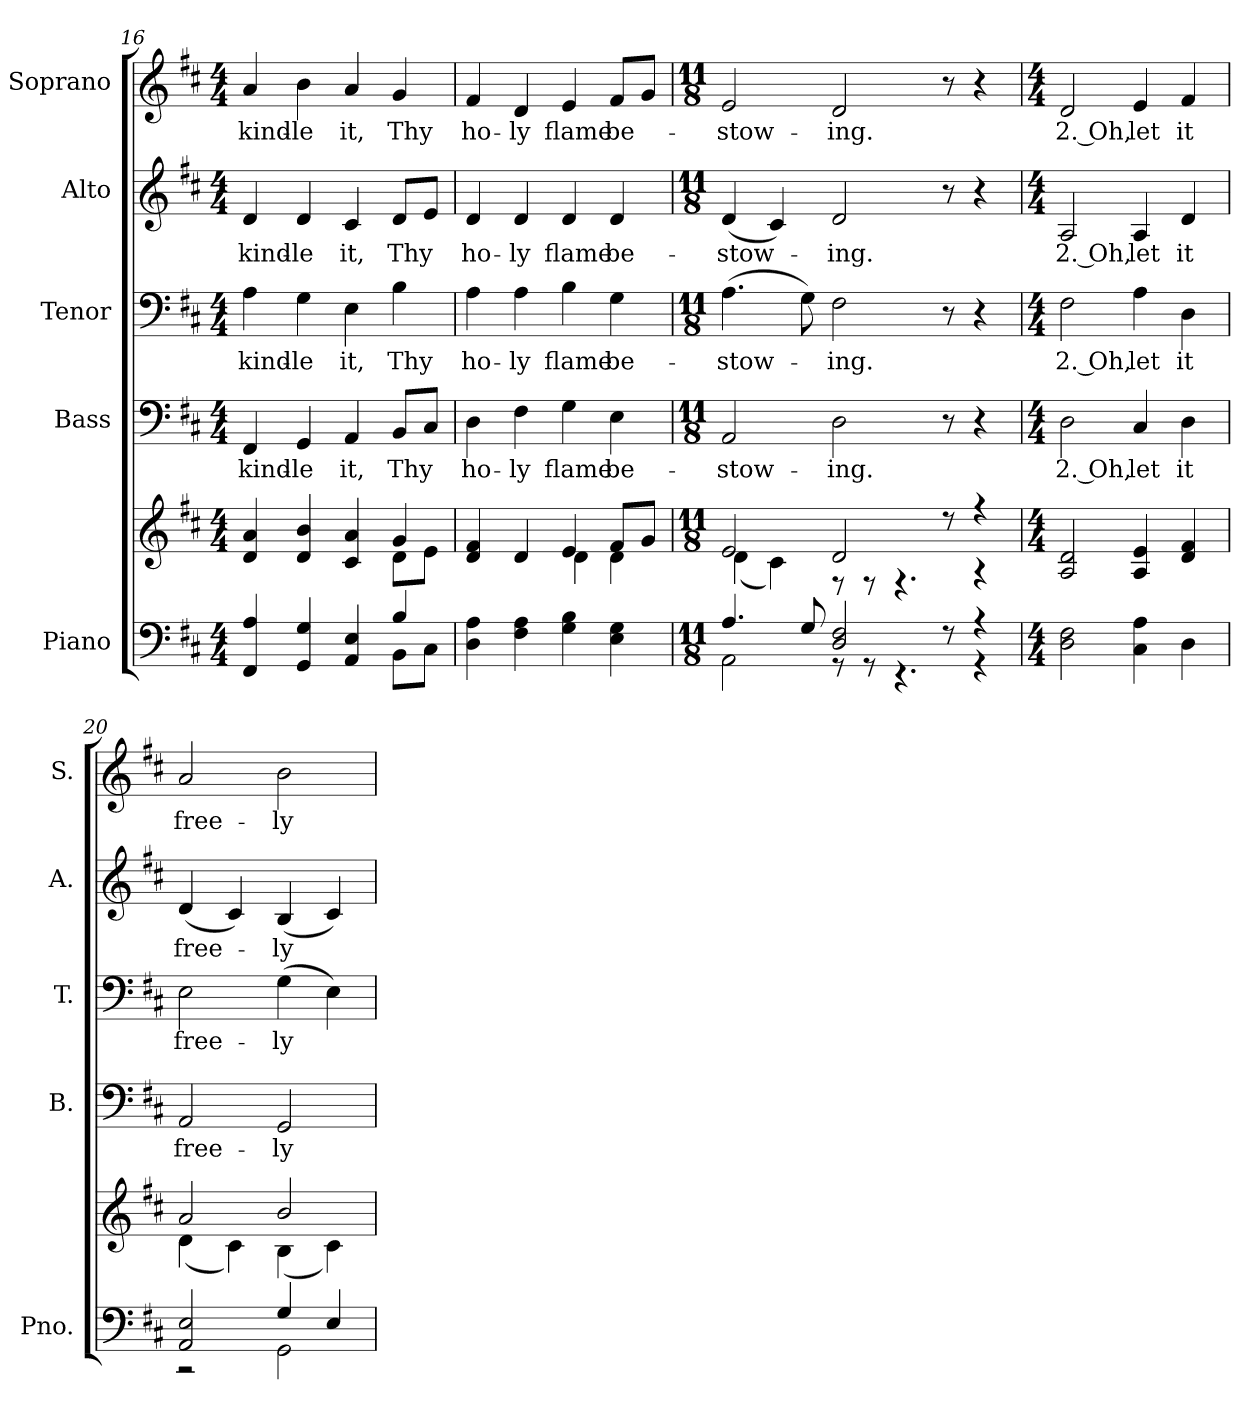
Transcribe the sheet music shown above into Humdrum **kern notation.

**kern	**kern	**kern	**text	**kern	**text	**kern	**text	**kern	**text
*part5	*part5	*part4	*part4	*part3	*part3	*part2	*part2	*part1	*part1
*staff6	*staff5	*staff4	*staff4	*staff3	*staff3	*staff2	*staff2	*staff1	*staff1
*I"Piano	*	*I"Bass	*	*I"Tenor	*	*I"Alto	*	*I"Soprano	*
*I'Pno.	*	*I'B.	*	*I'T.	*	*I'A.	*	*I'S.	*
*clefF4	*clefG2	*clefF4	*	*clefF4	*	*clefG2	*	*clefG2	*
*k[f#c#]	*k[f#c#]	*k[f#c#]	*	*k[f#c#]	*	*k[f#c#]	*	*k[f#c#]	*
*D:	*D:	*D:	*	*D:	*	*D:	*	*D:	*
*M4/4	*M4/4	*M4/4	*	*M4/4	*	*M4/4	*	*M4/4	*
=16	=16	=16	=16	=16	=16	=16	=16	=16	=16
*^	*^	*	*	*	*	*	*	*	*
!	!	!	!	!	!LO:LY:b:color=#000000	!	!	!	!	!	!
!	!	!	!	!	!	!	!LO:LY:b:color=#000000	!	!	!	!
!	!	!	!	!	!	!	!	!	!LO:LY:b:color=#000000	!	!
!	!	!	!	!	!	!	!	!	!	!	!LO:LY:b:color=#000000
4FF#i/ 4Ai	2.ryy	4di/ 4ai	2.ryy	4FF#i/	kind-	4Ai\	kind-	4di/	kind-	4ai/	kind-
!	!	!	!	!	!LO:LY:b:color=#000000	!	!	!	!	!	!
!	!	!	!	!	!	!	!LO:LY:b:color=#000000	!	!	!	!
!	!	!	!	!	!	!	!	!	!LO:LY:b:color=#000000	!	!
!	!	!	!	!	!	!	!	!	!	!	!LO:LY:b:color=#000000
4GGi/ 4Gi	.	4di/ 4bi	.	4GGi/	-le	4Gi\	-le	4di/	-le	4bi\	-le
!	!	!	!	!	!LO:LY:b:color=#000000	!	!	!	!	!	!
!	!	!	!	!	!	!	!LO:LY:b:color=#000000	!	!	!	!
!	!	!	!	!	!	!	!	!	!LO:LY:b:color=#000000	!	!
!	!	!	!	!	!	!	!	!	!	!	!LO:LY:b:color=#000000
4AAi/ 4Ei	.	4c#i/ 4ai	.	4AAi/	it,	4Ei\	it,	4c#i/	it,	4ai/	it,
!	!	!	!	!	!LO:LY:b:color=#000000	!	!	!	!	!	!
!	!	!	!	!	!	!	!LO:LY:b:color=#000000	!	!	!	!
!	!	!	!	!	!	!	!	!	!LO:LY:b:color=#000000	!	!
!	!	!	!	!	!	!	!	!	!	!	!LO:LY:b:color=#000000
4Bi/	8BBi\L	4gi/	8di\L	8BBi/L	Thy	4Bi\	Thy	8di/L	Thy	4gi/	Thy
.	8C#i\J	.	8ei\J	8C#i/J	.	.	.	8ei/J	.	.	.
*v	*v	*	*	*	*	*	*	*	*	*	*
!!LO:PB:g=z
=17	=17	=17	=17	=17	=17	=17	=17	=17	=17	=17
*^	*	*	*	*	*	*	*	*	*	*
!	!	!	!	!	!LO:LY:b:color=#000000	!	!	!	!	!	!
*v	*v	*	*	*	*	*	*	*	*	*	*
*^	*	*	*	*	*	*	*	*	*	*
!	!	!	!	!	!	!	!LO:LY:b:color=#000000	!	!	!	!
*v	*v	*	*	*	*	*	*	*	*	*	*
*^	*	*	*	*	*	*	*	*	*	*
!	!	!	!	!	!	!	!	!	!LO:LY:b:color=#000000	!	!
*v	*v	*	*	*	*	*	*	*	*	*	*
*^	*	*	*	*	*	*	*	*	*	*
!	!	!	!	!	!	!	!	!	!	!	!LO:LY:b:color=#000000
*v	*v	*	*	*	*	*	*	*	*	*	*
4Di\ 4Ai	4di/ 4f#i	2ryy	4Di\	ho-	4Ai\	ho-	4di/	ho-	4f#i/	ho-
!	!	!	!	!LO:LY:b:color=#000000	!	!	!	!	!	!
!	!	!	!	!	!	!LO:LY:b:color=#000000	!	!	!	!
!	!	!	!	!	!	!	!	!LO:LY:b:color=#000000	!	!
!	!	!	!	!	!	!	!	!	!	!LO:LY:b:color=#000000
4F#i\ 4Ai	4di/	.	4F#i\	-ly	4Ai\	-ly	4di/	-ly	4di/	-ly
!	!	!	!	!LO:LY:b:color=#000000	!	!	!	!	!	!
!	!	!	!	!	!	!LO:LY:b:color=#000000	!	!	!	!
!	!	!	!	!	!	!	!	!LO:LY:b:color=#000000	!	!
!	!	!	!	!	!	!	!	!	!	!LO:LY:b:color=#000000
4Gi\ 4Bi	4ei/	4di\	4Gi\	flame	4Bi\	flame	4di/	flame	4ei/	flame
!	!	!	!	!LO:LY:b:color=#000000	!	!	!	!	!	!
!	!	!	!	!	!	!LO:LY:b:color=#000000	!	!	!	!
!	!	!	!	!	!	!	!	!LO:LY:b:color=#000000	!	!
!	!	!	!	!	!	!	!	!	!	!LO:LY:b:color=#000000
4Ei\ 4Gi	8f#i/L	4di\	4Ei\	be-	4Gi\	be-	4di/	be-	8f#i/L	be-
.	8gi/J	.	.	.	.	.	.	.	8gi/J	.
=18	=18	=18	=18	=18	=18	=18	=18	=18	=18	=18
*M11/8	*M11/8	*	*M11/8	*	*M11/8	*	*M11/8	*	*M11/8	*
*^	*	*	*	*	*	*	*	*	*	*
!	!	!	!	!	!LO:LY:b:color=#000000	!	!	!	!	!	!
!	!	!	!	!	!	!	!LO:LY:b:color=#000000	!	!	!	!
!	!	!	!	!	!	!	!	!	!LO:LY:b:color=#000000	!	!
!	!	!	!	!	!	!	!	!	!	!	!LO:LY:b:color=#000000
4.Ai/	2AAi\	2ei/	(4di\	2AAi/	-stow-	(4.Ai\	-stow-	(4di/	-stow-	2ei/	-stow-
.	.	.	4c#i\)	.	.	.	.	4c#i/)	.	.	.
8Gi/	.	.	.	.	.	8Gi\)	.	.	.	.	.
!	!	!	!	!	!LO:LY:b:color=#000000	!	!	!	!	!	!
!	!	!	!	!	!	!	!LO:LY:b:color=#000000	!	!	!	!
!	!	!	!	!	!	!	!	!	!LO:LY:b:color=#000000	!	!
!	!	!	!	!	!	!	!	!	!	!	!LO:LY:b:color=#000000
2Di/ 2F#i	8r	2di/	8r	2Di\	-ing.	2F#i\	-ing.	2di/	-ing.	2di/	-ing.
.	8r	.	8r	.	.	.	.	.	.	.	.
.	4.r	.	4.r	.	.	.	.	.	.	.	.
8r	.	8r	.	8r	.	8r	.	8r	.	8r	.
4r	4r	4r	4r	4r	.	4r	.	4r	.	4r	.
*v	*v	*	*	*	*	*	*	*	*	*	*
*	*v	*v	*	*	*	*	*	*	*	*
!!LO:PB:g=z
=19	=19	=19	=19	=19	=19	=19	=19	=19	=19
*M4/4	*M4/4	*M4/4	*	*M4/4	*	*M4/4	*	*M4/4	*
*^	*^	*	*	*	*	*	*	*	*
!	!	!	!	!	!LO:LY:b:color=#000000	!	!	!	!	!	!
*v	*v	*	*	*	*	*	*	*	*	*	*
*	*v	*v	*	*	*	*	*	*	*	*
*^	*^	*	*	*	*	*	*	*	*
!	!	!	!	!	!	!	!LO:LY:b:color=#000000	!	!	!	!
*v	*v	*	*	*	*	*	*	*	*	*	*
*	*v	*v	*	*	*	*	*	*	*	*
*^	*^	*	*	*	*	*	*	*	*
!	!	!	!	!	!	!	!	!	!LO:LY:b:color=#000000	!	!
*v	*v	*	*	*	*	*	*	*	*	*	*
*	*v	*v	*	*	*	*	*	*	*	*
*^	*^	*	*	*	*	*	*	*	*
!	!	!	!	!	!	!	!	!	!	!	!LO:LY:b:color=#000000
*v	*v	*	*	*	*	*	*	*	*	*	*
*	*v	*v	*	*	*	*	*	*	*	*
2Di\ 2F#i	2Ai/ 2di	2Di\	2. Oh,	2F#i\	2. Oh,	2Ai/	2. Oh,	2di/	2. Oh,
!	!	!	!LO:LY:b:color=#000000	!	!	!	!	!	!
!	!	!	!	!	!LO:LY:b:color=#000000	!	!	!	!
!	!	!	!	!	!	!	!LO:LY:b:color=#000000	!	!
!	!	!	!	!	!	!	!	!	!LO:LY:b:color=#000000
4C#i\ 4Ai	4Ai/ 4ei	4C#i/	let	4Ai\	let	4Ai/	let	4ei/	let
!	!	!	!LO:LY:b:color=#000000	!	!	!	!	!	!
!	!	!	!	!	!LO:LY:b:color=#000000	!	!	!	!
!	!	!	!	!	!	!	!LO:LY:b:color=#000000	!	!
!	!	!	!	!	!	!	!	!	!LO:LY:b:color=#000000
4Di\	4di/ 4f#i	4Di\	it	4Di\	it	4di/	it	4f#i/	it
=20	=20	=20	=20	=20	=20	=20	=20	=20	=20
*^	*^	*	*	*	*	*	*	*	*
!	!	!	!	!	!LO:LY:b:color=#000000	!	!	!	!	!	!
!	!	!	!	!	!	!	!LO:LY:b:color=#000000	!	!	!	!
!	!	!	!	!	!	!	!	!	!LO:LY:b:color=#000000	!	!
!	!	!	!	!	!	!	!	!	!	!	!LO:LY:b:color=#000000
2AAi/ 2Ei	2r	2ai/	(4di\	2AAi/	free-	2Ei\	free-	(4di/	free-	2ai/	free-
.	.	.	4c#i\)	.	.	.	.	4c#i/)	.	.	.
!	!	!	!	!	!LO:LY:b:color=#000000	!	!	!	!	!	!
!	!	!	!	!	!	!	!LO:LY:b:color=#000000	!	!	!	!
!	!	!	!	!	!	!	!	!	!LO:LY:b:color=#000000	!	!
!	!	!	!	!	!	!	!	!	!	!	!LO:LY:b:color=#000000
4Gi/	2GGi\	2bi/	(4Bi\	2GGi/	-ly	(4Gi\	-ly	(4Bi/	-ly	2bi\	-ly
4Ei/	.	.	4c#i\)	.	.	4Ei\)	.	4c#i/)	.	.	.
*v	*v	*	*	*	*	*	*	*	*	*	*
*	*v	*v	*	*	*	*	*	*	*	*
=	=	=	=	=	=	=	=	=	=
*-	*-	*-	*-	*-	*-	*-	*-	*-	*-
